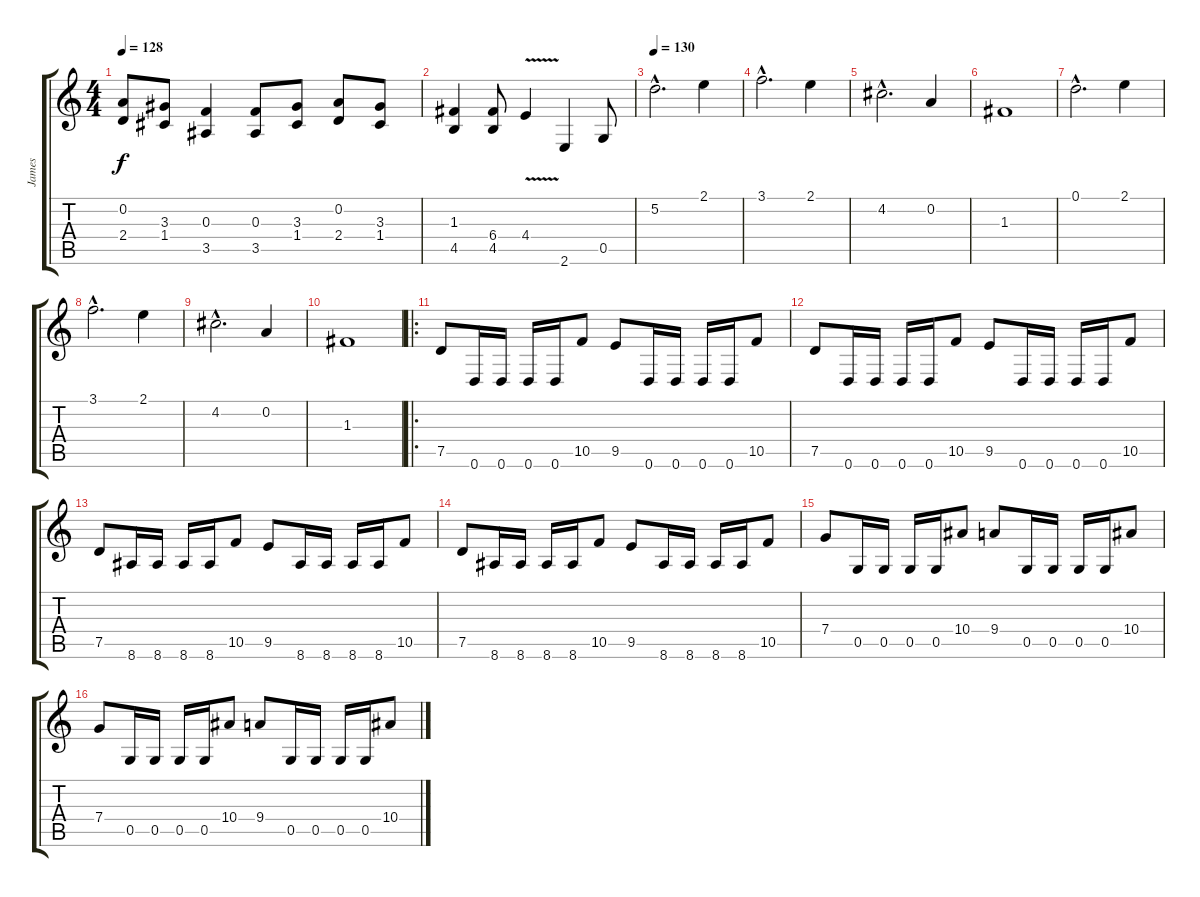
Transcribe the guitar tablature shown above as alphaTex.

\track ("James" "James") {instrument distortionguitar}
\staff {score tabs}
\tuning (D4 A3 F3 C3 G2 D2) {hide}
\ts (4 4)
\tempo 128
\clef g2
\ks c
(0.2 2.4).8{dy f} (3.3 1.4).8 (0.3 3.5).4 (0.3 3.5).8 (3.3 1.4).8 (0.2 2.4).8 (3.3 1.4).8 |
(1.3 4.5).4 (6.4 4.5).8 4.4{v}.4 2.6.4 0.5.8 |
\tempo 130
5.2{hac}.2{d} 2.1.4 |
3.1{hac}.2{d} 2.1.4 |
4.2{hac}.2{d} 0.2.4 |
1.3.1 |
0.1{hac}.2{d} 2.1.4 |
3.1{hac}.2{d} 2.1.4 |
4.2{hac}.2{d} 0.2.4 |
1.3.1 |
\ro
7.5.8 0.6.16 0.6.16 0.6.16 0.6.16 10.5.8 9.5.8 0.6.16 0.6.16 0.6.16 0.6.16 10.5.8 |
7.5.8 0.6.16 0.6.16 0.6.16 0.6.16 10.5.8 9.5.8 0.6.16 0.6.16 0.6.16 0.6.16 10.5.8 |
7.5.8 8.6.16 8.6.16 8.6.16 8.6.16 10.5.8 9.5.8 8.6.16 8.6.16 8.6.16 8.6.16 10.5.8 |
7.5.8 8.6.16 8.6.16 8.6.16 8.6.16 10.5.8 9.5.8 8.6.16 8.6.16 8.6.16 8.6.16 10.5.8 |
7.4.8 0.5.16 0.5.16 0.5.16 0.5.16 10.4.8 9.4.8 0.5.16 0.5.16 0.5.16 0.5.16 10.4.8 |
7.4.8 0.5.16 0.5.16 0.5.16 0.5.16 10.4.8 9.4.8 0.5.16 0.5.16 0.5.16 0.5.16 10.4.8
